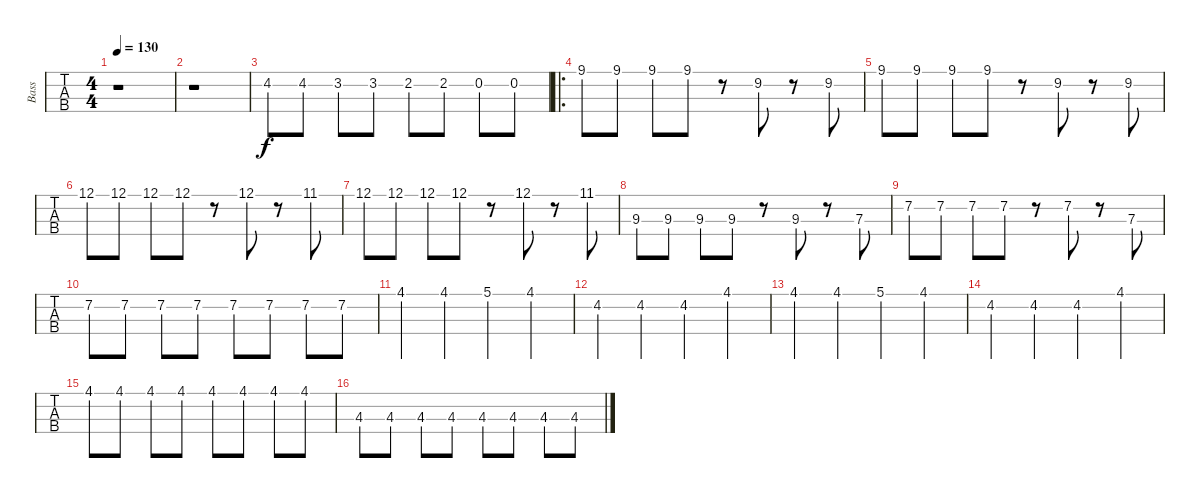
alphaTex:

\track ("Bass" "Bass") {instrument electricbasspick}
\staff {tabs}
\tuning (G2 D2 A1 E1) {hide}
\ts (4 4)
\tempo 130
\clef f4
\ks c
r.1{dy f} |
r.1 |
4.2.8 4.2.8 3.2.8 3.2.8 2.2.8 2.2.8 0.2.8 0.2.8 |
\ro
9.1.8 9.1.8 9.1.8 9.1.8 r.8 9.2.8 r.8 9.2.8 |
9.1.8 9.1.8 9.1.8 9.1.8 r.8 9.2.8 r.8 9.2.8 |
12.1.8 12.1.8 12.1.8 12.1.8 r.8 12.1.8 r.8 11.1.8 |
12.1.8 12.1.8 12.1.8 12.1.8 r.8 12.1.8 r.8 11.1.8 |
9.3.8 9.3.8 9.3.8 9.3.8 r.8 9.3.8 r.8 7.3.8 |
7.2.8 7.2.8 7.2.8 7.2.8 r.8 7.2.8 r.8 7.3.8 |
7.2.8 7.2.8 7.2.8 7.2.8 7.2.8 7.2.8 7.2.8 7.2.8 |
4.1.4 4.1.4 5.1.4 4.1.4 |
4.2.4 4.2.4 4.2.4 4.1.4 |
4.1.4 4.1.4 5.1.4 4.1.4 |
4.2.4 4.2.4 4.2.4 4.1.4 |
4.1.8 4.1.8 4.1.8 4.1.8 4.1.8 4.1.8 4.1.8 4.1.8 |
4.3.8 4.3.8 4.3.8 4.3.8 4.3.8 4.3.8 4.3.8 4.3.8
